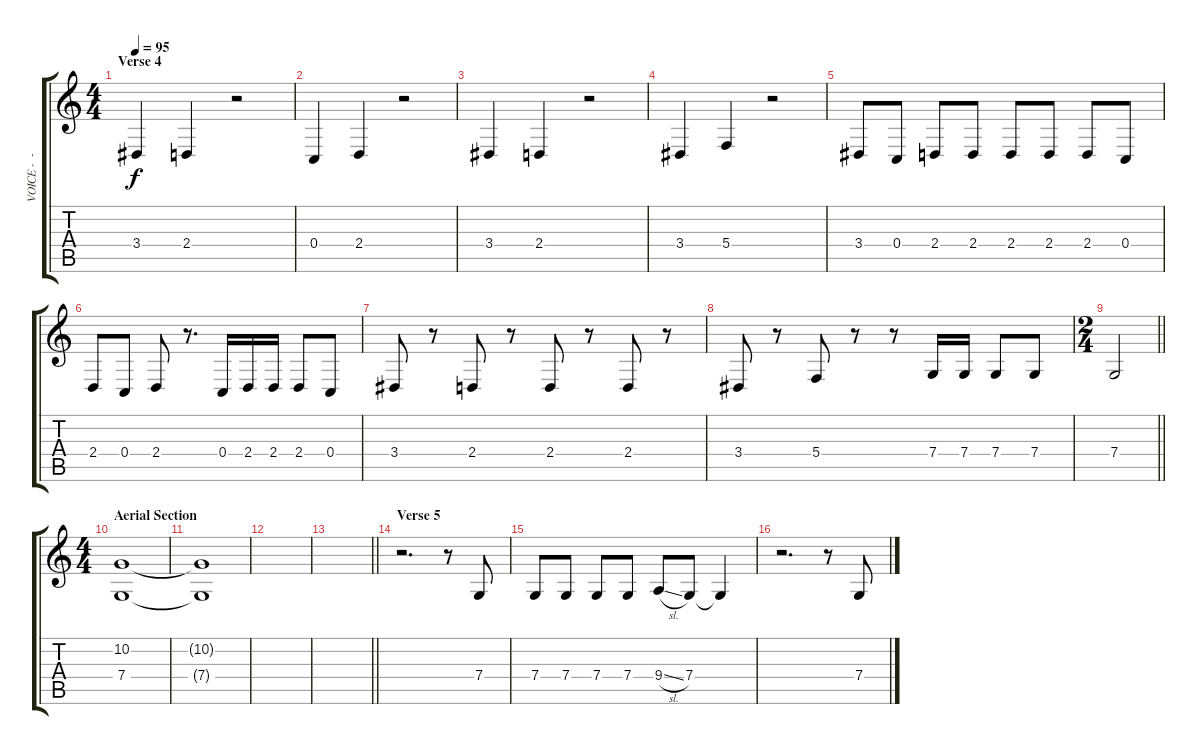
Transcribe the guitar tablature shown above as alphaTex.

\track ("VOICE -  - Joe Duplantier" "VOICE -  -") {instrument lead2sawtooth}
\staff {score tabs}
\tuning (D4 A3 F3 C3 G2 D2) {hide}
\ts (4 4)
\section ("" "Verse 4")
\tempo 95
\clef g2
\ks c
3.4.4{dy f} 2.4.4 r.2 |
0.4.4 2.4.4 r.2 |
3.4.4 2.4.4 r.2 |
3.4.4 5.4.4 r.2 |
3.4.8 0.4.8 2.4.8 2.4.8 2.4.8 2.4.8 2.4.8 0.4.8 |
2.4.8 0.4.8 2.4.8 r.8{d} 0.4.16 2.4.16 2.4.16 2.4.8 0.4.8 |
3.4.8 r.8 2.4.8 r.8 2.4.8 r.8 2.4.8 r.8 |
3.4.8 r.8 5.4.8 r.8 r.8 7.4.16 7.4.16 7.4.8 7.4.8 |
\ts (2 4)
\barLineRight lightlight
7.4.2 |
\ts (4 4)
\section ("" "Aerial Section")
(10.2 7.4).1 |
(10.2{t} 7.4{t}).1 |
|
\barLineRight lightlight
|
\section ("" "Verse 5")
r.2{d} r.8 7.4.8 |
7.4.8 7.4.8 7.4.8 7.4.8 9.4{sl}.8 7.4.8 7.4{t}.4 |
r.2{d} r.8 7.4.8
